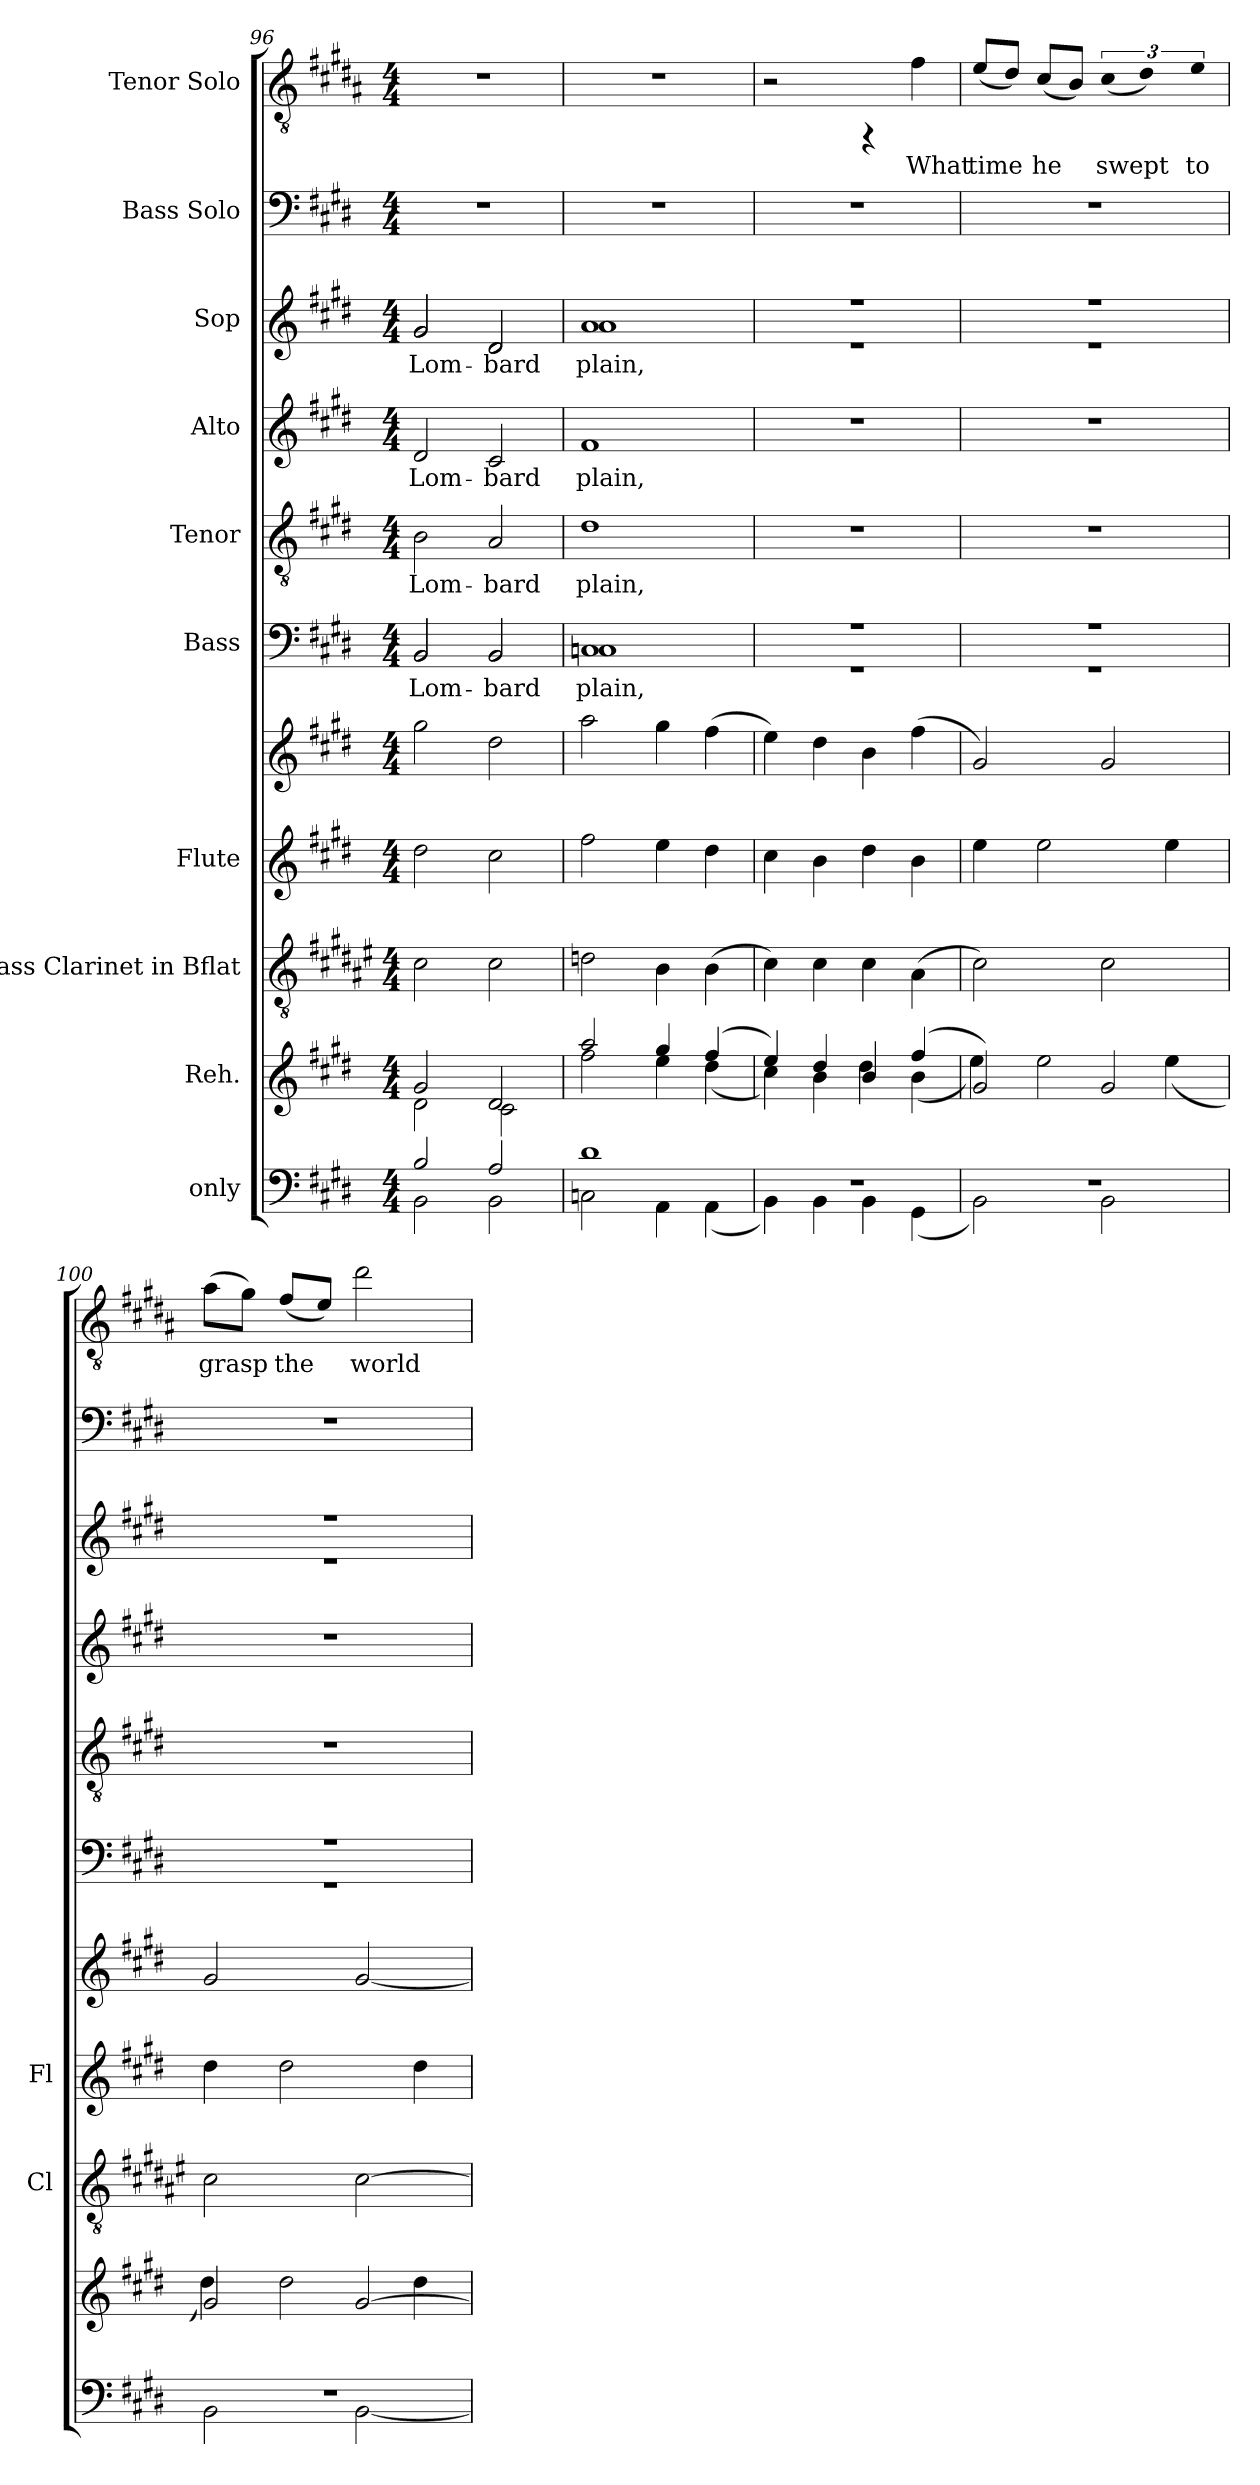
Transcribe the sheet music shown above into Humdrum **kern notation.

**kern	**kern	**kern	**kern	**kern	**kern	**text	**kern	**text	**kern	**text	**kern	**text	**kern	**kern	**text
*part10	*part9	*part8	*part7	*part7	*part6	*part6	*part5	*part5	*part4	*part4	*part3	*part3	*part2	*part1	*part1
*staff11	*staff10	*staff9	*staff8	*staff7	*staff6	*staff6	*staff5	*staff5	*staff4	*staff4	*staff3	*staff3	*staff2	*staff1	*staff1
*I"only	*I"Reh.	*I"Bass Clarinet in Bflat	*I"Flute	*	*I"Bass	*	*I"Tenor	*	*I"Alto	*	*I"Sop	*	*I"Bass Solo	*I"Tenor Solo	*
*	*	*I'Cl	*I'Fl	*	*	*	*	*	*	*	*	*	*	*	*
*clefF4	*clefG2	*clefGv2	*clefG2	*clefG2	*clefF4	*	*clefGv2	*	*clefG2	*	*clefG2	*	*clefF4	*clefGv2	*
*	*	*ITrd1c2	*	*	*	*	*	*	*	*	*	*	*	*ITrd4c7	*
*k[f#c#g#d#]	*k[f#c#g#d#]	*k[f#c#g#d#]	*k[f#c#g#d#]	*k[f#c#g#d#]	*k[f#c#g#d#]	*	*k[f#c#g#d#]	*	*k[f#c#g#d#]	*	*k[f#c#g#d#]	*	*k[f#c#g#d#]	*k[f#c#g#d#]	*
*E:	*E:	*E:	*E:	*E:	*E:	*	*E:	*	*E:	*	*E:	*	*E:	*E:	*
*M4/4	*M4/4	*M4/4	*M4/4	*M4/4	*M4/4	*	*M4/4	*	*M4/4	*	*M4/4	*	*M4/4	*M4/4	*
=96	=96	=96	=96	=96	=96	=96	=96	=96	=96	=96	=96	=96	=96	=96	=96
*^	*^	*	*	*	*	*	*	*	*	*	*	*	*	*	*
!	!	!	!	!	!	!	!	!LO:LY:b:cj	!	!LO:LY:b:cj	!	!LO:LY:b:cj	!	!LO:LY:b:cj	!	!	!
*	*	*	*	*	*	*	*^	*	*	*	*	*	*^	*	*	*	*
2B/	2BB\	2g#/	2d#\	2B\	2dd#\	2gg#\	2BB/	2BB/	Lom-	2B\	Lom-	2d#/	Lom-	2g#/	2g#/	Lom-	1r	1r	.
!	!	!	!	!	!	!	!	!	!LO:LY:b:cj	!	!LO:LY:b:cj	!	!LO:LY:b:cj	!	!	!LO:LY:b:cj	!	!	!
2A/	2BB\	2d#/	2c#\	2B\	2cc#\	2dd#\	2BB/	2BB/	-bard	2A/	-bard	2c#/	-bard	2d#/	2d#/	-bard	.	.	.
=97	=97	=97	=97	=97	=97	=97	=97	=97	=97	=97	=97	=97	=97	=97	=97	=97	=97	=97	=97
!	!	!	!	!	!	!	!	!	!LO:LY:b:cj	!	!LO:LY:b:cj	!	!LO:LY:b:cj	!	!	!LO:LY:b:cj	!	!	!
1d#	2Cn\	2aa/	2ff#\	2cn\	2ff#\	2aa\	1Cn	1Cn	plain,	1d#	plain,	1f#	plain,	1a	1a	plain,	1r	1r	.
.	4AA\	4gg#/	4ee\	4A\	4ee\	4gg#\	.	.	.	.	.	.	.	.	.	.	.	.	.
.	(>4AA\	(>4ff#/	(>4dd#\	(>4A\	4dd#\	(>4ff#\	.	.	.	.	.	.	.	.	.	.	.	.	.
=98	=98	=98	=98	=98	=98	=98	=98	=98	=98	=98	=98	=98	=98	=98	=98	=98	=98	=98	=98
1r	4BB\)	4ee/)	4cc#\)	4B\)	4cc#\	4ee\)	1r	1r	.	1r	.	1r	.	1r	1r	.	1r	2r	.
.	4BB\	4dd#/	4b\	4B\	4b\	4dd#\	.	.	.	.	.	.	.	.	.	.	.	.	.
.	4BB\	4b/	4dd#\	4B\	4dd#\	4b\	.	.	.	.	.	.	.	.	.	.	.	4rFF	.
!	!	!	!	!	!	!	!	!	!	!	!	!	!	!	!	!	!	!	!LO:LY:b:cj
.	(>4GG#\	(>4ff#/	(>4b\	(>4G#\	4b\	(>4ff#\	.	.	.	.	.	.	.	.	.	.	.	4B\	What
=99	=99	=99	=99	=99	=99	=99	=99	=99	=99	=99	=99	=99	=99	=99	=99	=99	=99	=99	=99
!	!	!	!	!	!	!	!	!	!	!	!	!	!	!	!	!	!	!	!LO:LY:b:cj
1r	2BB\)	2g#/)	4ee\)	2B\)	4ee\	2g#/)	1r	1r	.	1r	.	1r	.	1r	1r	.	1r	(>8A/L	time
!	!	!	!	!	!	!	!	!	!	!	!	!	!	!	!	!	!	!	!LO:LY:b:cj
.	.	.	.	.	.	.	.	.	.	.	.	.	.	.	.	.	.	8G#/J)	.
!	!	!	!	!	!	!	!	!	!	!	!	!	!	!	!	!	!	!	!LO:LY:b:cj
.	.	.	2ee\	.	2ee\	.	.	.	.	.	.	.	.	.	.	.	.	(>8F#/L	he
!	!	!	!	!	!	!	!	!	!	!	!	!	!	!	!	!	!	!	!LO:LY:b:cj
.	.	.	.	.	.	.	.	.	.	.	.	.	.	.	.	.	.	8E/J)	.
!	!	!	!	!	!	!	!	!	!	!	!	!	!	!	!	!	!	!LO:N:vis=4	!LO:LY:b:cj
.	2BB\	2g#/	.	2B\	.	2g#/	.	.	.	.	.	.	.	.	.	.	.	(>6F#/	swept
!	!	!	!	!	!	!	!	!	!	!	!	!	!	!	!	!	!	!LO:N:vis=4	!LO:LY:b:cj
.	.	.	.	.	.	.	.	.	.	.	.	.	.	.	.	.	.	6G#/)	.
.	.	.	(>4ee\	.	4ee\	.	.	.	.	.	.	.	.	.	.	.	.	.	.
!	!	!	!	!	!	!	!	!	!	!	!	!	!	!	!	!	!	!LO:N:vis=4	!LO:LY:b:cj
.	.	.	.	.	.	.	.	.	.	.	.	.	.	.	.	.	.	6A/	to
=100	=100	=100	=100	=100	=100	=100	=100	=100	=100	=100	=100	=100	=100	=100	=100	=100	=100	=100	=100
!	!	!	!	!	!	!	!	!	!	!	!	!	!	!	!	!	!	!	!LO:LY:b:cj
1r	2BB\	2g#/	4dd#\)	2B\	4dd#\	2g#/	1r	1r	.	1r	.	1r	.	1r	1r	.	1r	(>8d#\L	grasp
!	!	!	!	!	!	!	!	!	!	!	!	!	!	!	!	!	!	!	!LO:LY:b:cj
.	.	.	.	.	.	.	.	.	.	.	.	.	.	.	.	.	.	8c#\J)	.
!	!	!	!	!	!	!	!	!	!	!	!	!	!	!	!	!	!	!	!LO:LY:b:cj
.	.	.	2dd#\	.	2dd#\	.	.	.	.	.	.	.	.	.	.	.	.	(>8B/L	the
!	!	!	!	!	!	!	!	!	!	!	!	!	!	!	!	!	!	!	!LO:LY:b:cj
.	.	.	.	.	.	.	.	.	.	.	.	.	.	.	.	.	.	8A/J)	.
!	!	!	!	!	!	!	!	!	!	!	!	!	!	!	!	!	!	!	!LO:LY:b:cj
.	[>2BB\	[<2g#/	.	[>2B\	.	[<2g#/	.	.	.	.	.	.	.	.	.	.	.	2g#\	world
.	.	.	4dd#\	.	4dd#\	.	.	.	.	.	.	.	.	.	.	.	.	.	.
*v	*v	*	*	*	*	*	*v	*v	*	*	*	*	*	*v	*v	*	*	*	*
*	*v	*v	*	*	*	*	*	*	*	*	*	*	*	*	*	*
=	=	=	=	=	=	=	=	=	=	=	=	=	=	=	=
*-	*-	*-	*-	*-	*-	*-	*-	*-	*-	*-	*-	*-	*-	*-	*-
